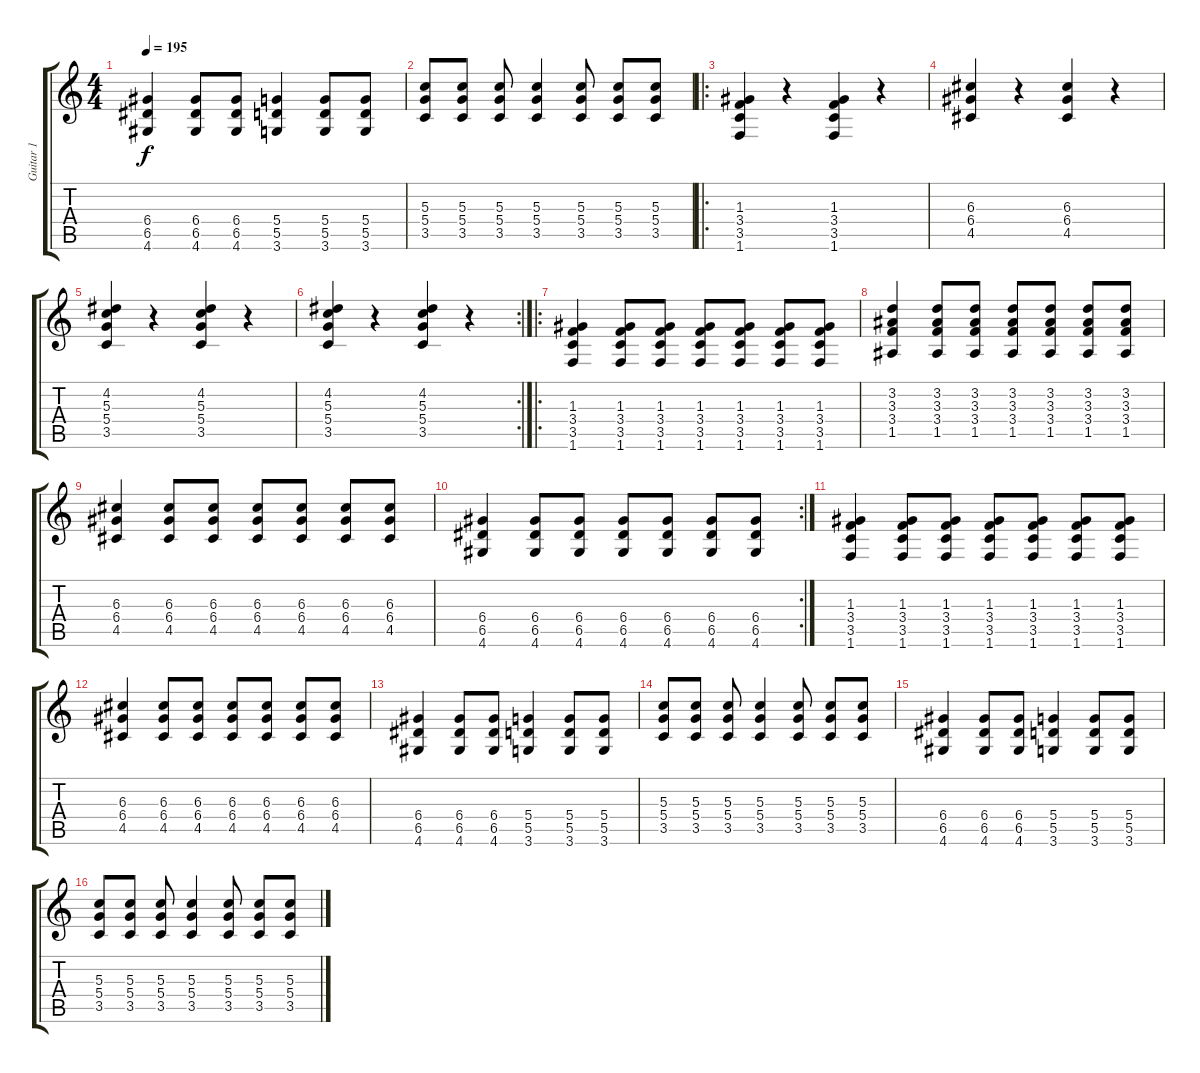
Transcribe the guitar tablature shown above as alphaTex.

\track ("Guitar 1" "Guitar 1") {instrument distortionguitar}
\staff {score tabs}
\tuning (E4 B3 G3 D3 A2 E2) {hide}
\ts (4 4)
\tempo 195
\clef g2
\ks c
(6.4 6.5 4.6).4{dy f} (6.4 6.5 4.6).8 (6.4 6.5 4.6).8 (5.4 5.5 3.6).4 (5.4 5.5 3.6).8 (5.4 5.5 3.6).8 |
(5.3 5.4 3.5).8 (5.3 5.4 3.5).8 (5.3 5.4 3.5).8 (5.3 5.4 3.5).4 (5.3 5.4 3.5).8 (5.3 5.4 3.5).8 (5.3 5.4 3.5).8 |
\ro
(1.3 3.4 3.5 1.6).4 r.4 (1.3 3.4 3.5 1.6).4 r.4 |
(6.3 6.4 4.5).4 r.4 (6.3 6.4 4.5).4 r.4 |
(4.2 5.3 5.4 3.5).4 r.4 (4.2 5.3 5.4 3.5).4 r.4 |
\rc 2
(4.2 5.3 5.4 3.5).4 r.4 (4.2 5.3 5.4 3.5).4 r.4 |
\ro
(1.3 3.4 3.5 1.6).4 (1.3 3.4 3.5 1.6).8 (1.3 3.4 3.5 1.6).8 (1.3 3.4 3.5 1.6).8 (1.3 3.4 3.5 1.6).8 (1.3 3.4 3.5 1.6).8 (1.3 3.4 3.5 1.6).8 |
(3.2 3.3 3.4 1.5).4 (3.2 3.3 3.4 1.5).8 (3.2 3.3 3.4 1.5).8 (3.2 3.3 3.4 1.5).8 (3.2 3.3 3.4 1.5).8 (3.2 3.3 3.4 1.5).8 (3.2 3.3 3.4 1.5).8 |
(6.3 6.4 4.5).4 (6.3 6.4 4.5).8 (6.3 6.4 4.5).8 (6.3 6.4 4.5).8 (6.3 6.4 4.5).8 (6.3 6.4 4.5).8 (6.3 6.4 4.5).8 |
\rc 2
(6.4 6.5 4.6).4 (6.4 6.5 4.6).8 (6.4 6.5 4.6).8 (6.4 6.5 4.6).8 (6.4 6.5 4.6).8 (6.4 6.5 4.6).8 (6.4 6.5 4.6).8 |
(1.3 3.4 3.5 1.6).4 (1.3 3.4 3.5 1.6).8 (1.3 3.4 3.5 1.6).8 (1.3 3.4 3.5 1.6).8 (1.3 3.4 3.5 1.6).8 (1.3 3.4 3.5 1.6).8 (1.3 3.4 3.5 1.6).8 |
(6.3 6.4 4.5).4 (6.3 6.4 4.5).8 (6.3 6.4 4.5).8 (6.3 6.4 4.5).8 (6.3 6.4 4.5).8 (6.3 6.4 4.5).8 (6.3 6.4 4.5).8 |
(6.4 6.5 4.6).4 (6.4 6.5 4.6).8 (6.4 6.5 4.6).8 (5.4 5.5 3.6).4 (5.4 5.5 3.6).8 (5.4 5.5 3.6).8 |
(5.3 5.4 3.5).8 (5.3 5.4 3.5).8 (5.3 5.4 3.5).8 (5.3 5.4 3.5).4 (5.3 5.4 3.5).8 (5.3 5.4 3.5).8 (5.3 5.4 3.5).8 |
(6.4 6.5 4.6).4 (6.4 6.5 4.6).8 (6.4 6.5 4.6).8 (5.4 5.5 3.6).4 (5.4 5.5 3.6).8 (5.4 5.5 3.6).8 |
(5.3 5.4 3.5).8 (5.3 5.4 3.5).8 (5.3 5.4 3.5).8 (5.3 5.4 3.5).4 (5.3 5.4 3.5).8 (5.3 5.4 3.5).8 (5.3 5.4 3.5).8
